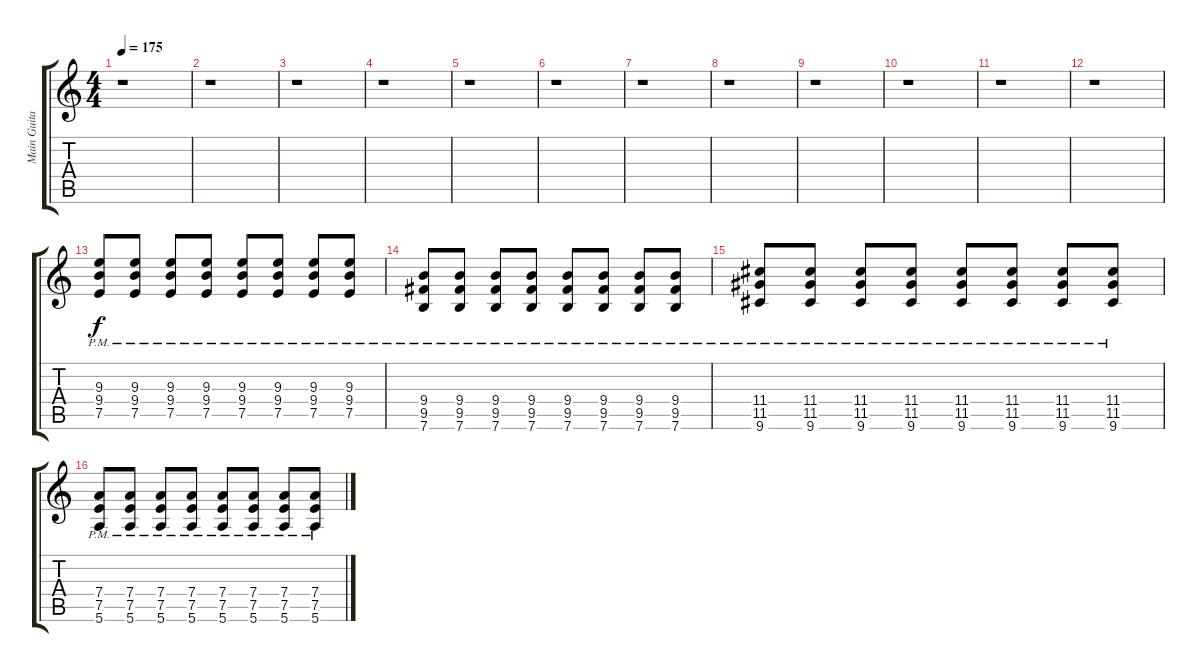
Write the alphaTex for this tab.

\track ("Main Guitar" "Main Guita") {instrument overdrivenguitar}
\staff {score tabs}
\tuning (E4 B3 G3 D3 A2 E2) {hide}
\ts (4 4)
\tempo 175
\clef g2
\ks c
r.1{dy f} |
r.1 |
r.1 |
r.1 |
r.1 |
r.1 |
r.1 |
r.1 |
r.1 |
r.1 |
r.1 |
r.1 |
(9.3{pm} 9.4{pm} 7.5{pm}).8 (9.3{pm} 9.4{pm} 7.5{pm}).8 (9.3{pm} 9.4{pm} 7.5{pm}).8 (9.3{pm} 9.4{pm} 7.5{pm}).8 (9.3{pm} 9.4{pm} 7.5{pm}).8 (9.3{pm} 9.4{pm} 7.5{pm}).8 (9.3{pm} 9.4{pm} 7.5{pm}).8 (9.3{pm} 9.4{pm} 7.5{pm}).8 |
(9.4{pm} 9.5{pm} 7.6{pm}).8 (9.4{pm} 9.5{pm} 7.6{pm}).8 (9.4{pm} 9.5{pm} 7.6{pm}).8 (9.4{pm} 9.5{pm} 7.6{pm}).8 (9.4{pm} 9.5{pm} 7.6{pm}).8 (9.4{pm} 9.5{pm} 7.6{pm}).8 (9.4{pm} 9.5{pm} 7.6{pm}).8 (9.4{pm} 9.5{pm} 7.6{pm}).8 |
(11.4{pm} 11.5{pm} 9.6{pm}).8 (11.4{pm} 11.5{pm} 9.6{pm}).8 (11.4{pm} 11.5{pm} 9.6{pm}).8 (11.4{pm} 11.5{pm} 9.6{pm}).8 (11.4{pm} 11.5{pm} 9.6{pm}).8 (11.4{pm} 11.5{pm} 9.6{pm}).8 (11.4{pm} 11.5{pm} 9.6{pm}).8 (11.4{pm} 11.5{pm} 9.6{pm}).8 |
(7.4{pm} 7.5{pm} 5.6{pm}).8 (7.4{pm} 7.5{pm} 5.6{pm}).8 (7.4{pm} 7.5{pm} 5.6{pm}).8 (7.4{pm} 7.5{pm} 5.6{pm}).8 (7.4{pm} 7.5{pm} 5.6{pm}).8 (7.4{pm} 7.5{pm} 5.6{pm}).8 (7.4{pm} 7.5{pm} 5.6{pm}).8 (7.4{pm} 7.5{pm} 5.6{pm}).8
